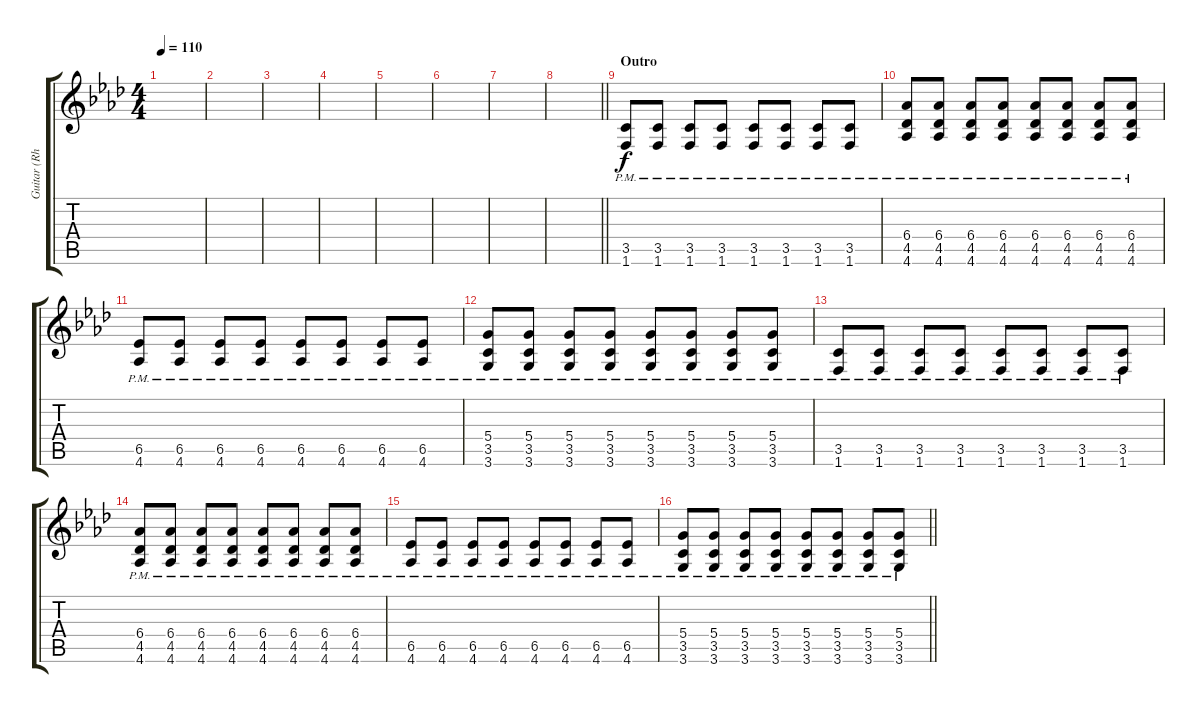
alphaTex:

\track ("Guitar (Rhytm)" "Guitar (Rh") {instrument distortionguitar}
\staff {score tabs}
\tuning (E4 B3 G3 D3 A2 E2) {hide}
\ts (4 4)
\tempo 110
\clef g2
\ks fminor
|
|
|
|
|
|
|
\barLineRight lightlight
|
\section ("" "Outro")
(3.5{pm} 1.6{pm}).8 (3.5{pm} 1.6{pm}).8 (3.5{pm} 1.6{pm}).8 (3.5{pm} 1.6{pm}).8 (3.5{pm} 1.6{pm}).8 (3.5{pm} 1.6{pm}).8 (3.5{pm} 1.6{pm}).8 (3.5{pm} 1.6{pm}).8 |
(6.4{pm} 4.5{pm} 4.6{pm}).8 (6.4{pm} 4.5{pm} 4.6{pm}).8 (6.4{pm} 4.5{pm} 4.6{pm}).8 (6.4{pm} 4.5{pm} 4.6{pm}).8 (6.4{pm} 4.5{pm} 4.6{pm}).8 (6.4{pm} 4.5{pm} 4.6{pm}).8 (6.4{pm} 4.5{pm} 4.6{pm}).8 (6.4{pm} 4.5{pm} 4.6{pm}).8 |
(6.5{pm} 4.6{pm}).8 (6.5{pm} 4.6{pm}).8 (6.5{pm} 4.6{pm}).8 (6.5{pm} 4.6{pm}).8 (6.5{pm} 4.6{pm}).8 (6.5{pm} 4.6{pm}).8 (6.5{pm} 4.6{pm}).8 (6.5{pm} 4.6{pm}).8 |
(5.4{pm} 3.5{pm} 3.6{pm}).8 (5.4{pm} 3.5{pm} 3.6{pm}).8 (5.4{pm} 3.5{pm} 3.6{pm}).8 (5.4{pm} 3.5{pm} 3.6{pm}).8 (5.4{pm} 3.5{pm} 3.6{pm}).8 (5.4{pm} 3.5{pm} 3.6{pm}).8 (5.4{pm} 3.5{pm} 3.6{pm}).8 (5.4{pm} 3.5{pm} 3.6{pm}).8 |
(3.5{pm} 1.6{pm}).8 (3.5{pm} 1.6{pm}).8 (3.5{pm} 1.6{pm}).8 (3.5{pm} 1.6{pm}).8 (3.5{pm} 1.6{pm}).8 (3.5{pm} 1.6{pm}).8 (3.5{pm} 1.6{pm}).8 (3.5{pm} 1.6{pm}).8 |
(6.4{pm} 4.5{pm} 4.6{pm}).8 (6.4{pm} 4.5{pm} 4.6{pm}).8 (6.4{pm} 4.5{pm} 4.6{pm}).8 (6.4{pm} 4.5{pm} 4.6{pm}).8 (6.4{pm} 4.5{pm} 4.6{pm}).8 (6.4{pm} 4.5{pm} 4.6{pm}).8 (6.4{pm} 4.5{pm} 4.6{pm}).8 (6.4{pm} 4.5{pm} 4.6{pm}).8 |
(6.5{pm} 4.6{pm}).8 (6.5{pm} 4.6{pm}).8 (6.5{pm} 4.6{pm}).8 (6.5{pm} 4.6{pm}).8 (6.5{pm} 4.6{pm}).8 (6.5{pm} 4.6{pm}).8 (6.5{pm} 4.6{pm}).8 (6.5{pm} 4.6{pm}).8 |
\barLineRight lightlight
(5.4{pm} 3.5{pm} 3.6{pm}).8 (5.4{pm} 3.5{pm} 3.6{pm}).8 (5.4{pm} 3.5{pm} 3.6{pm}).8 (5.4{pm} 3.5{pm} 3.6{pm}).8 (5.4{pm} 3.5{pm} 3.6{pm}).8 (5.4{pm} 3.5{pm} 3.6{pm}).8 (5.4{pm} 3.5{pm} 3.6{pm}).8 (5.4{pm} 3.5{pm} 3.6{pm}).8
